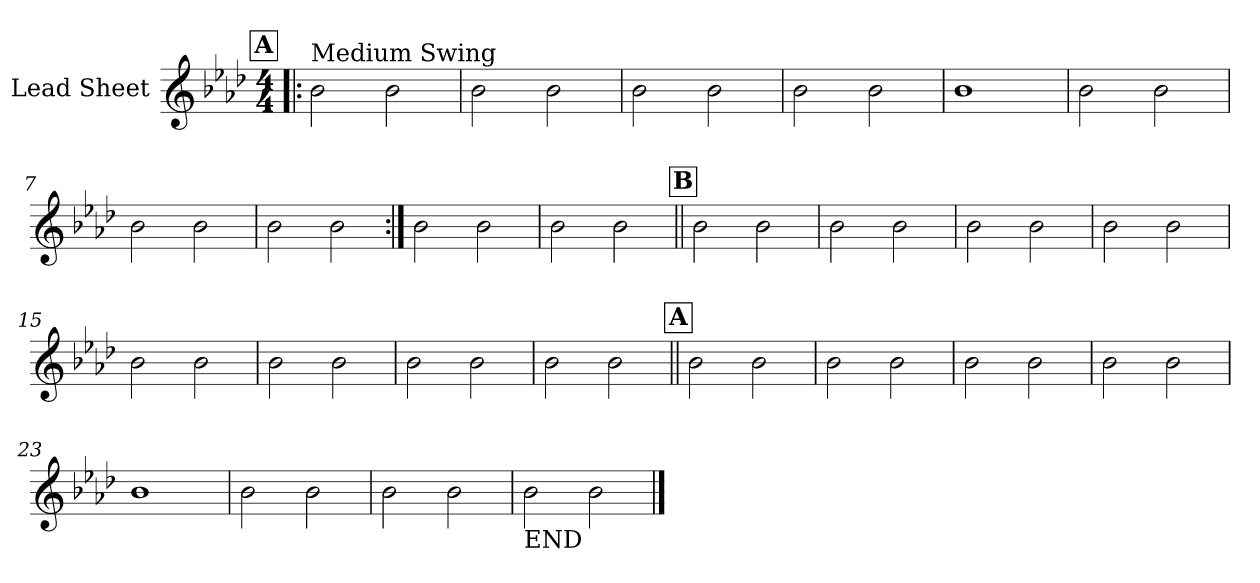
**kern
*part1
*staff1
*I"Lead Sheet
*clefG2
*k[b-e-a-d-]
*A-:
*M4/4
!!LO:REH:place=s1:a:fs=14:t=A
=1!|:
!LO:TX:a:t=Medium Swing
2b-\
2b-\
=2
2b-\
2b-\
=3
2b-\
2b-\
=4
2b-\
2b-\
!!LO:LB:g=z
=5
1b-
=6
2b-\
2b-\
=7
2b-\
2b-\
=8
2b-\
2b-\
!!LO:LB:g=z
=9:|!
2b-\
2b-\
=10
2b-\
2b-\
!!LO:LB:g=z
!!LO:REH:place=s1:a:fs=14:t=B
=11||
2b-\
2b-\
=12
2b-\
2b-\
=13
2b-\
2b-\
=14
2b-\
2b-\
!!LO:LB:g=z
=15
2b-\
2b-\
=16
2b-\
2b-\
=17
2b-\
2b-\
=18
2b-\
2b-\
!!LO:LB:g=z
!!LO:REH:place=s1:a:fs=14:t=A
=19||
2b-\
2b-\
=20
2b-\
2b-\
=21
2b-\
2b-\
=22
2b-\
2b-\
!!LO:LB:g=z
=23
1b-
=24
2b-\
2b-\
=25
2b-\
2b-\
=26
!LO:TX:b:t=END
2b-\
2b-\
==
*-
